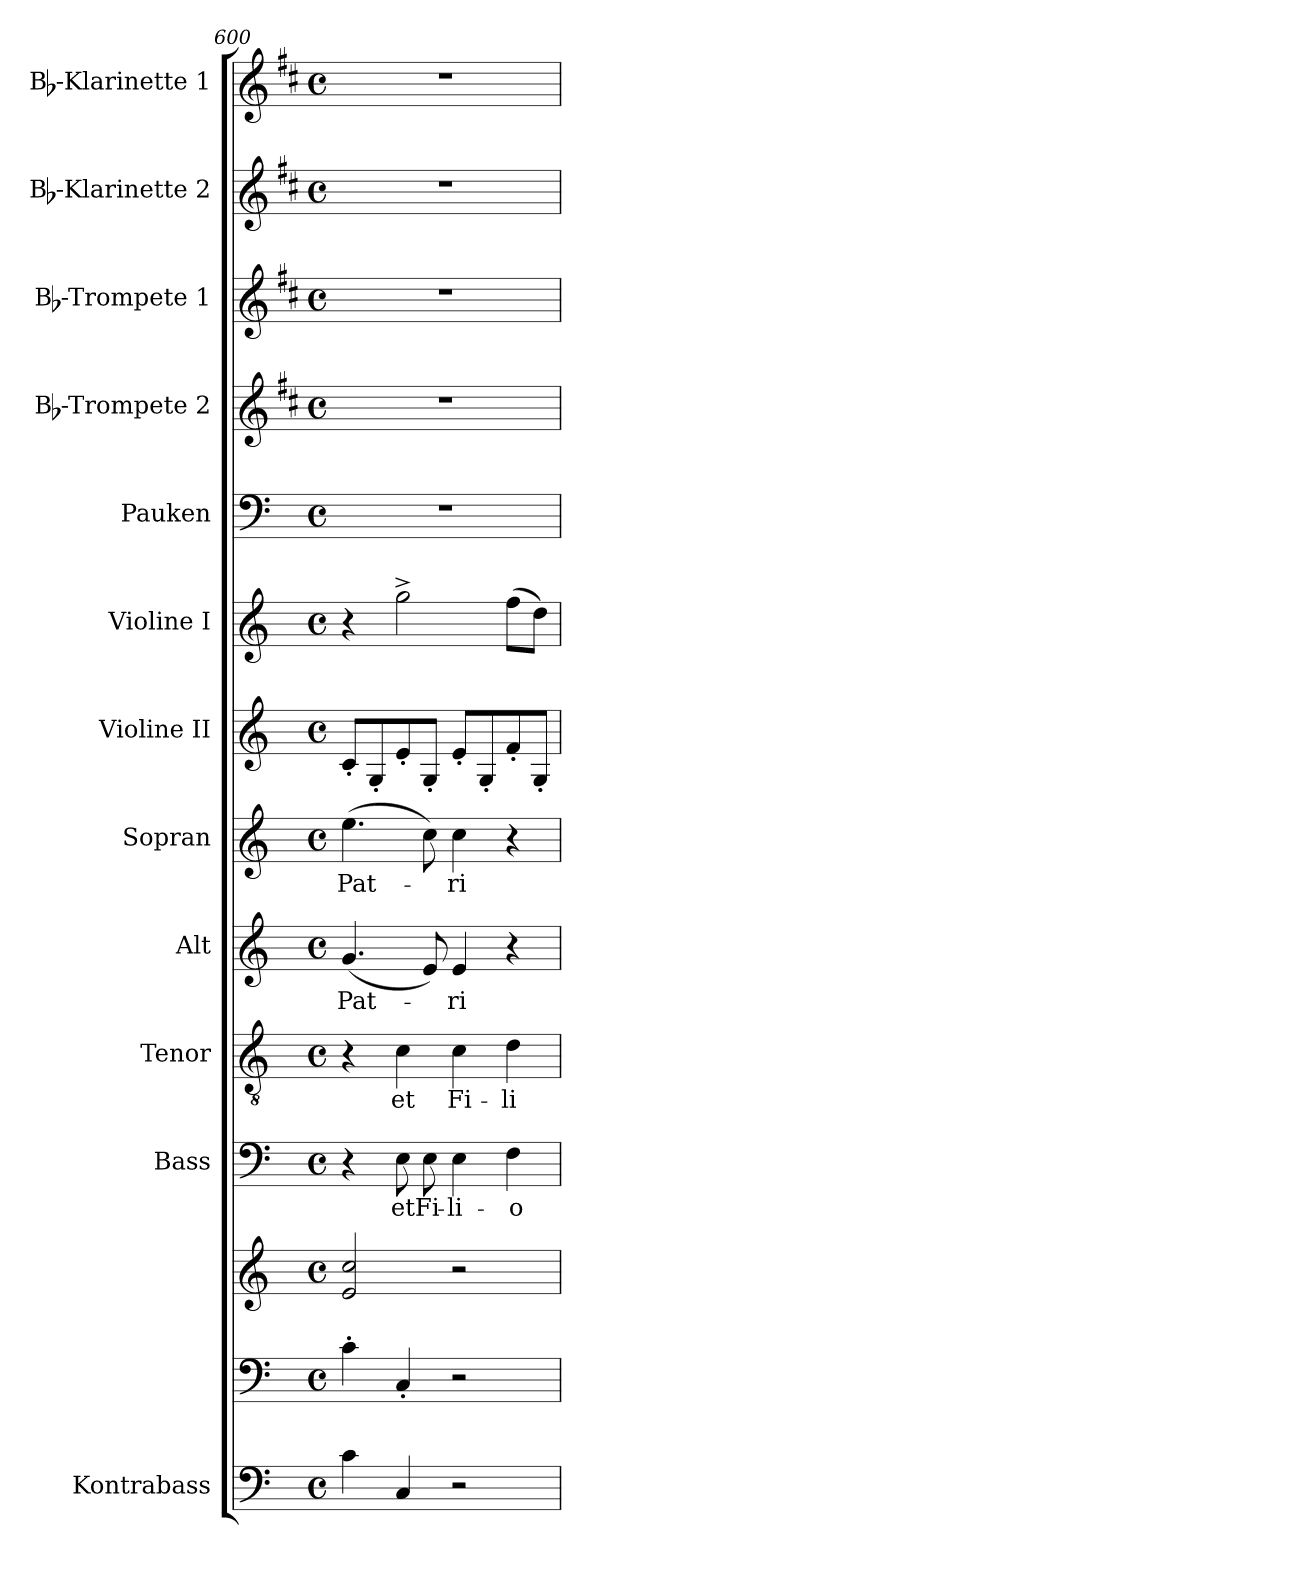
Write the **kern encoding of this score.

**kern	**kern	**kern	**kern	**text	**kern	**text	**kern	**text	**kern	**text	**kern	**kern	**kern	**kern	**kern	**kern	**kern
*part13	*part12	*part12	*part11	*part11	*part10	*part10	*part9	*part9	*part8	*part8	*part7	*part6	*part5	*part4	*part3	*part2	*part1
*staff14	*staff13	*staff12	*staff11	*staff11	*staff10	*staff10	*staff9	*staff9	*staff8	*staff8	*staff7	*staff6	*staff5	*staff4	*staff3	*staff2	*staff1
*I"Kontrabass	*	*	*I"Bass	*	*I"Tenor	*	*I"Alt	*	*I"Sopran	*	*I"Violine II	*I"Violine I	*I"Pauken	*I"Bb-Trompete 2	*I"Bb-Trompete 1	*I"Bb-Klarinette 2	*I"Bb-Klarinette 1
*I'Kb.	*	*	*I'B.	*	*I'T.	*	*I'A.	*	*I'S.	*	*I'Vl. II	*I'Vl. I	*I'Pk.	*I'Bb Trp. 2	*I'Bb Trp. 1	*I'Bb Kl. 2	*I'Bb Kl. 1
*clefF4	*clefF4	*clefG2	*clefF4	*	*clefGv2	*	*clefG2	*	*clefG2	*	*clefG2	*clefG2	*clefF4	*clefG2	*clefG2	*clefG2	*clefG2
*ITrd7c12	*	*	*	*	*	*	*	*	*	*	*	*	*	*ITrd1c2	*ITrd1c2	*ITrd1c2	*ITrd1c2
*k[]	*k[]	*k[]	*k[]	*	*k[]	*	*k[]	*	*k[]	*	*k[]	*k[]	*k[]	*k[]	*k[]	*k[]	*k[]
*C:	*C:	*C:	*C:	*	*C:	*	*C:	*	*C:	*	*C:	*C:	*C:	*C:	*C:	*C:	*C:
*M4/4	*M4/4	*M4/4	*M4/4	*	*M4/4	*	*M4/4	*	*M4/4	*	*M4/4	*M4/4	*M4/4	*M4/4	*M4/4	*M4/4	*M4/4
*met(c)	*met(c)	*met(c)	*met(c)	*	*met(c)	*	*met(c)	*	*met(c)	*	*met(c)	*met(c)	*met(c)	*met(c)	*met(c)	*met(c)	*met(c)
=600	=600	=600	=600	=600	=600	=600	=600	=600	=600	=600	=600	=600	=600	=600	=600	=600	=600
!	!	!	!	!	!	!	!	!LO:LY:b	!	!LO:LY:b	!	!	!	!	!	!	!
4C\	4c'>\	2e/ 2cc/	4r	.	4r	.	(<4.g/	Pat-	(>4.ee\	Pat-	8c'</L	4r	1r	1r	1r	1r	1r
.	.	.	.	.	.	.	.	.	.	.	8G'</	.	.	.	.	.	.
!	!	!	!	!LO:LY:b	!	!LO:LY:b	!	!	!	!	!	!	!	!	!	!	!
4CC/	4C'</	.	8E\	et	4c\	et	.	.	.	.	8e'</	2gg^>\	.	.	.	.	.
!	!	!	!	!LO:LY:b	!	!	!	!	!	!	!	!	!	!	!	!	!
.	.	.	8E\	Fi-	.	.	8e/)	.	8cc\)	.	8G'</J	.	.	.	.	.	.
!	!	!	!	!LO:LY:b	!	!LO:LY:b	!	!LO:LY:b	!	!LO:LY:b	!	!	!	!	!	!	!
2r	2r	2r	4E\	-li-	4c\	Fi-	4e/	-ri	4cc\	-ri	8e'</L	.	.	.	.	.	.
.	.	.	.	.	.	.	.	.	.	.	8G'</	.	.	.	.	.	.
!	!	!	!	!LO:LY:b	!	!LO:LY:b	!	!	!	!	!	!	!	!	!	!	!
.	.	.	4F\	-o	4d\	-li-	4r	.	4r	.	8f'</	(>8ff\L	.	.	.	.	.
.	.	.	.	.	.	.	.	.	.	.	8G'</J	8dd\J)	.	.	.	.	.
=	=	=	=	=	=	=	=	=	=	=	=	=	=	=	=	=	=
*-	*-	*-	*-	*-	*-	*-	*-	*-	*-	*-	*-	*-	*-	*-	*-	*-	*-
